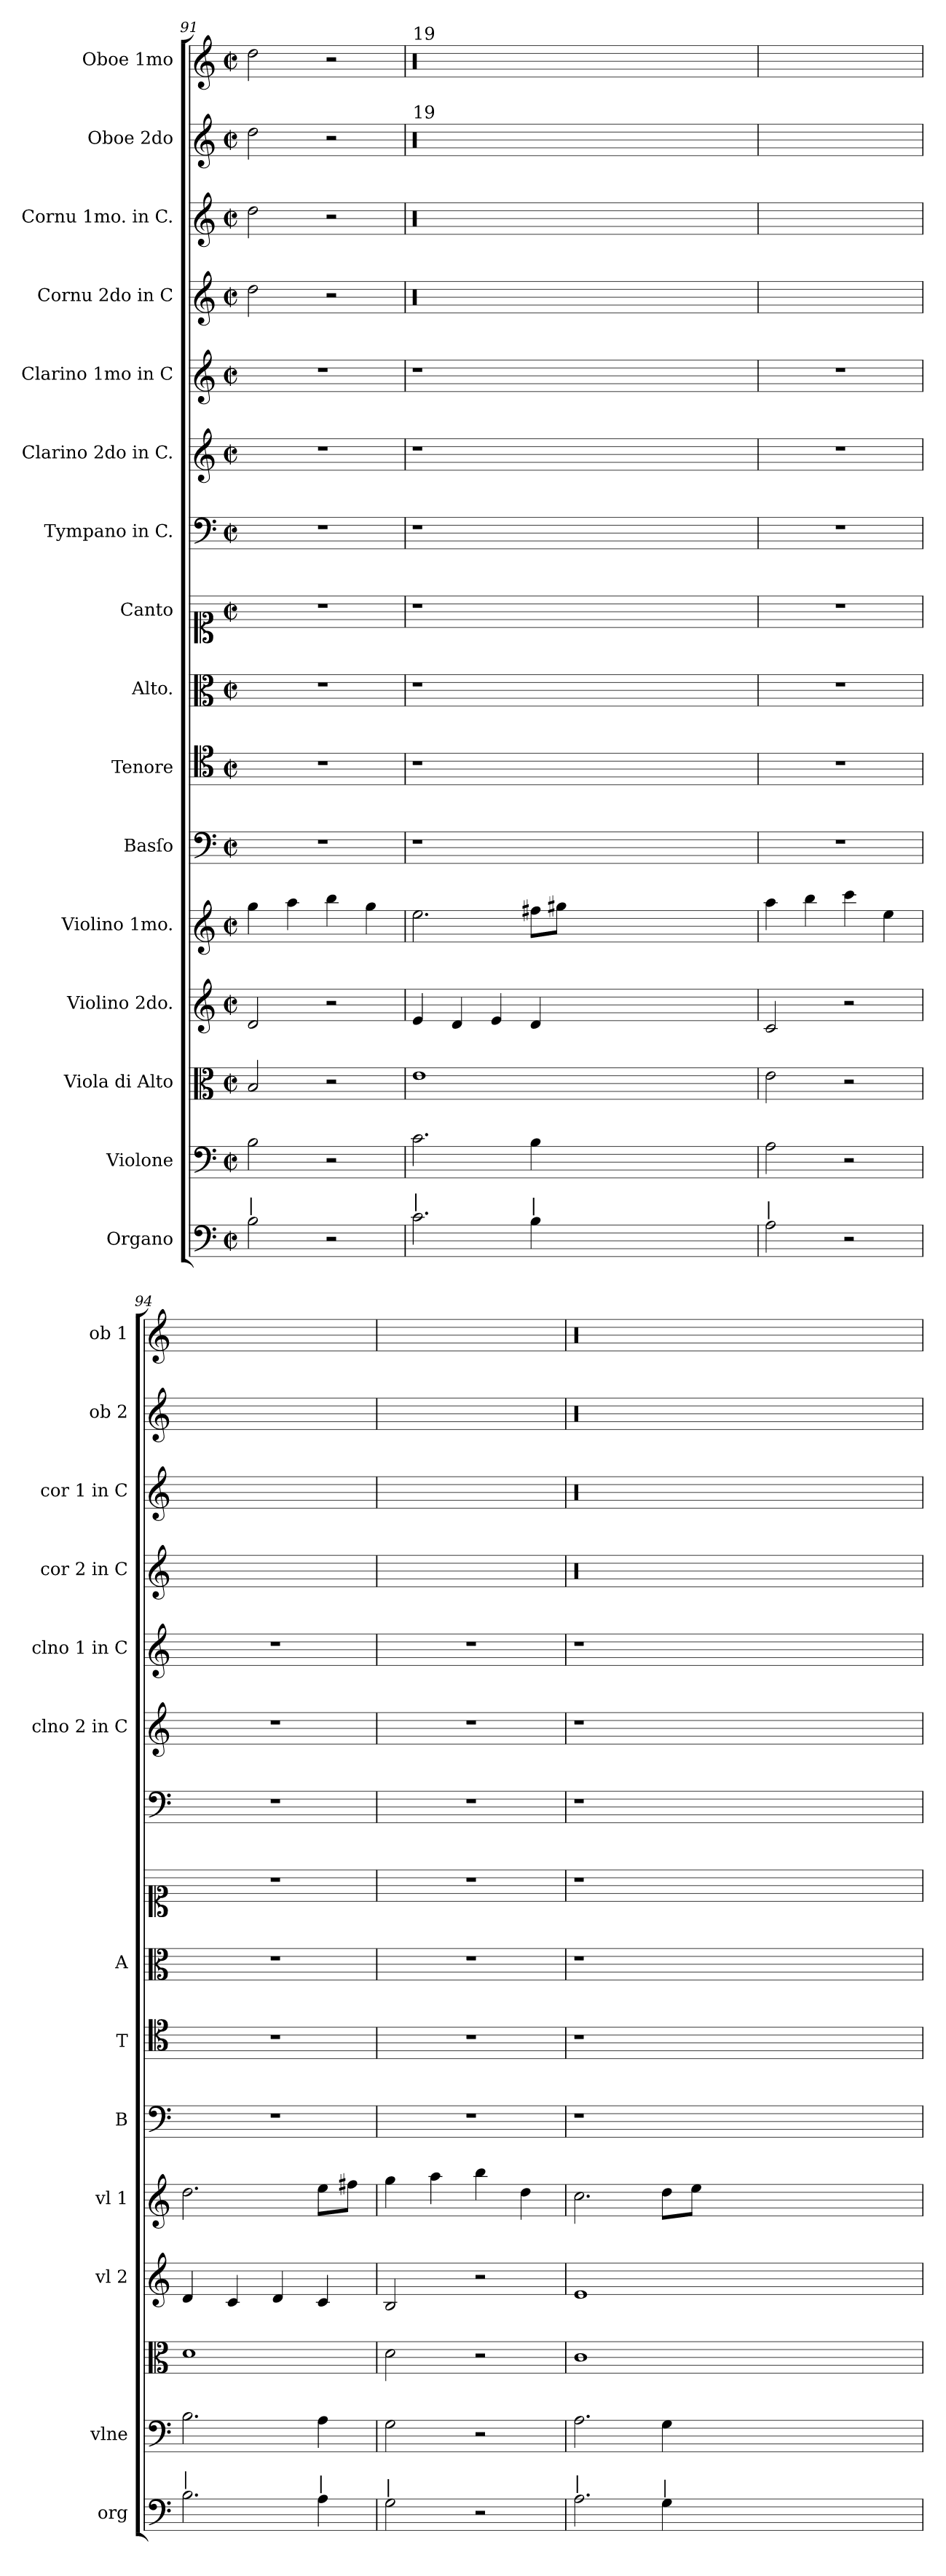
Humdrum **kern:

**kern	**kern	**kern	**kern	**kern	**kern	**kern	**kern	**kern	**kern	**kern	**kern	**kern	**kern	**kern	**kern
*part16	*part15	*part14	*part13	*part12	*part11	*part10	*part9	*part8	*part7	*part6	*part5	*part4	*part3	*part2	*part1
*staff16	*staff15	*staff14	*staff13	*staff12	*staff11	*staff10	*staff9	*staff8	*staff7	*staff6	*staff5	*staff4	*staff3	*staff2	*staff1
*I"Organo	*I"Violone	*I"Viola di Alto	*I"Violino 2do.	*I"Violino 1mo.	*I"Basſo	*I"Tenore	*I"Alto.	*I"Canto	*I"Tympano in C.	*I"Clarino 2do in C.	*I"Clarino 1mo in C	*I"Cornu 2do in C	*I"Cornu 1mo. in C.	*I"Oboe 2do	*I"Oboe 1mo
*I'org	*I'vlne	*	*I'vl 2	*I'vl 1	*I'B	*I'T	*I'A	*	*	*I'clno 2 in C	*I'clno 1 in C	*I'cor 2 in C	*I'cor 1 in C	*I'ob 2	*I'ob 1
*clefF4	*clefF4	*clefC3	*clefG2	*clefG2	*clefF4	*clefC4	*clefC3	*clefC1	*clefF4	*clefG2	*clefG2	*clefG2	*clefG2	*clefG2	*clefG2
*k[]	*k[]	*k[]	*k[]	*k[]	*k[]	*k[]	*k[]	*k[]	*k[]	*k[]	*k[]	*k[]	*k[]	*k[]	*k[]
*C:	*C:	*C:	*C:	*C:	*C:	*C:	*C:	*C:	*C:	*C:	*C:	*C:	*C:	*C:	*C:
*M2/2	*M2/2	*M2/2	*M2/2	*M2/2	*M2/2	*M2/2	*M2/2	*M2/2	*M2/2	*M2/2	*M2/2	*M2/2	*M2/2	*M2/2	*M2/2
*met(c|)	*met(c|)	*met(c|)	*met(c|)	*met(c|)	*met(c|)	*met(c|)	*met(c|)	*met(c|)	*met(c|)	*met(c|)	*met(c|)	*met(c|)	*met(c|)	*met(c|)	*met(c|)
=91	=91	=91	=91	=91	=91	=91	=91	=91	=91	=91	=91	=91	=91	=91	=91
!LO:TX:a:t=|	!	!	!	!	!	!	!	!	!	!	!	!	!	!	!
2B\	2B\	2B/	2d/	4gg\	1r	1r	1r	1r	1r	1r	1r	2dd\	2dd\	2dd\	2dd\
.	.	.	.	4aa\	.	.	.	.	.	.	.	.	.	.	.
2r	2r	2r	2r	4bb\	.	.	.	.	.	.	.	2r	2r	2r	2r
.	.	.	.	4gg\	.	.	.	.	.	.	.	.	.	.	.
=92	=92	=92	=92	=92	=92	=92	=92	=92	=92	=92	=92	=92	=92	=92	=92
!	!	!	!	!	!	!	!	!	!	!	!	!	!	!	!LO:TX:a:t=19
!	!	!	!	!	!	!	!	!	!	!	!	!	!	!LO:TX:a:t=19	!
!LO:TX:a:t=|	!	!	!	!	!	!	!	!	!	!	!	!	!	!	!
2.c\	2.c\	1e	4e/	2.ee\	1r	1r	1r	1r	1r	1r	1r	00r	00r	00r	00r
.	.	.	4d/	.	.	.	.	.	.	.	.	.	.	.	.
.	.	.	4e/	.	.	.	.	.	.	.	.	.	.	.	.
!LO:TX:a:t=|	!	!	!	!	!	!	!	!	!	!	!	!	!	!	!
4B\	4B\	.	4d/	8ff#X\L	.	.	.	.	.	.	.	.	.	.	.
.	.	.	.	8gg#X\J	.	.	.	.	.	.	.	.	.	.	.
0.ryy	0.ryy	0.ryy	0.ryy	0.ryy	0.ryy	0.ryy	0.ryy	0.ryy	0.ryy	0.ryy	0.ryy	.	.	.	.
=93	=93	=93	=93	=93	=93	=93	=93	=93	=93	=93	=93	=93	=93	=93	=93
!LO:TX:a:t=|	!	!	!	!	!	!	!	!	!	!	!	!	!	!	!
2A\	2A\	2e\	2c/	4aa\	1r	1r	1r	1r	1r	1r	1r	1ryy	1ryy	1ryy	1ryy
.	.	.	.	4bb\	.	.	.	.	.	.	.	.	.	.	.
2r	2r	2r	2r	4ccc\	.	.	.	.	.	.	.	.	.	.	.
.	.	.	.	4ee\	.	.	.	.	.	.	.	.	.	.	.
=94	=94	=94	=94	=94	=94	=94	=94	=94	=94	=94	=94	=94	=94	=94	=94
!LO:TX:a:t=|	!	!	!	!	!	!	!	!	!	!	!	!	!	!	!
2.B\	2.B\	1d	4d/	2.dd\	1r	1r	1r	1r	1r	1r	1r	1ryy	1ryy	1ryy	1ryy
.	.	.	4c/	.	.	.	.	.	.	.	.	.	.	.	.
.	.	.	4d/	.	.	.	.	.	.	.	.	.	.	.	.
!LO:TX:a:t=|	!	!	!	!	!	!	!	!	!	!	!	!	!	!	!
4A\	4A\	.	4c/	8ee\L	.	.	.	.	.	.	.	.	.	.	.
.	.	.	.	8ff#X\J	.	.	.	.	.	.	.	.	.	.	.
=95	=95	=95	=95	=95	=95	=95	=95	=95	=95	=95	=95	=95	=95	=95	=95
!LO:TX:a:t=|	!	!	!	!	!	!	!	!	!	!	!	!	!	!	!
2G\	2G\	2d\	2B/	4gg\	1r	1r	1r	1r	1r	1r	1r	1ryy	1ryy	1ryy	1ryy
.	.	.	.	4aa\	.	.	.	.	.	.	.	.	.	.	.
2r	2r	2r	2r	4bb\	.	.	.	.	.	.	.	.	.	.	.
.	.	.	.	4dd\	.	.	.	.	.	.	.	.	.	.	.
=96	=96	=96	=96	=96	=96	=96	=96	=96	=96	=96	=96	=96	=96	=96	=96
!LO:TX:a:t=|	!	!	!	!	!	!	!	!	!	!	!	!	!	!	!
2.A\	2.A\	1c	1e	2.cc\	1r	1r	1r	1r	1r	1r	1r	00r	00r	00r	00r
!LO:TX:a:t=|	!	!	!	!	!	!	!	!	!	!	!	!	!	!	!
4G\	4G\	.	.	8dd\L	.	.	.	.	.	.	.	.	.	.	.
.	.	.	.	8ee\J	.	.	.	.	.	.	.	.	.	.	.
0.ryy	0.ryy	0.ryy	0.ryy	0.ryy	0.ryy	0.ryy	0.ryy	0.ryy	0.ryy	0.ryy	0.ryy	.	.	.	.
=	=	=	=	=	=	=	=	=	=	=	=	=	=	=	=
*-	*-	*-	*-	*-	*-	*-	*-	*-	*-	*-	*-	*-	*-	*-	*-
